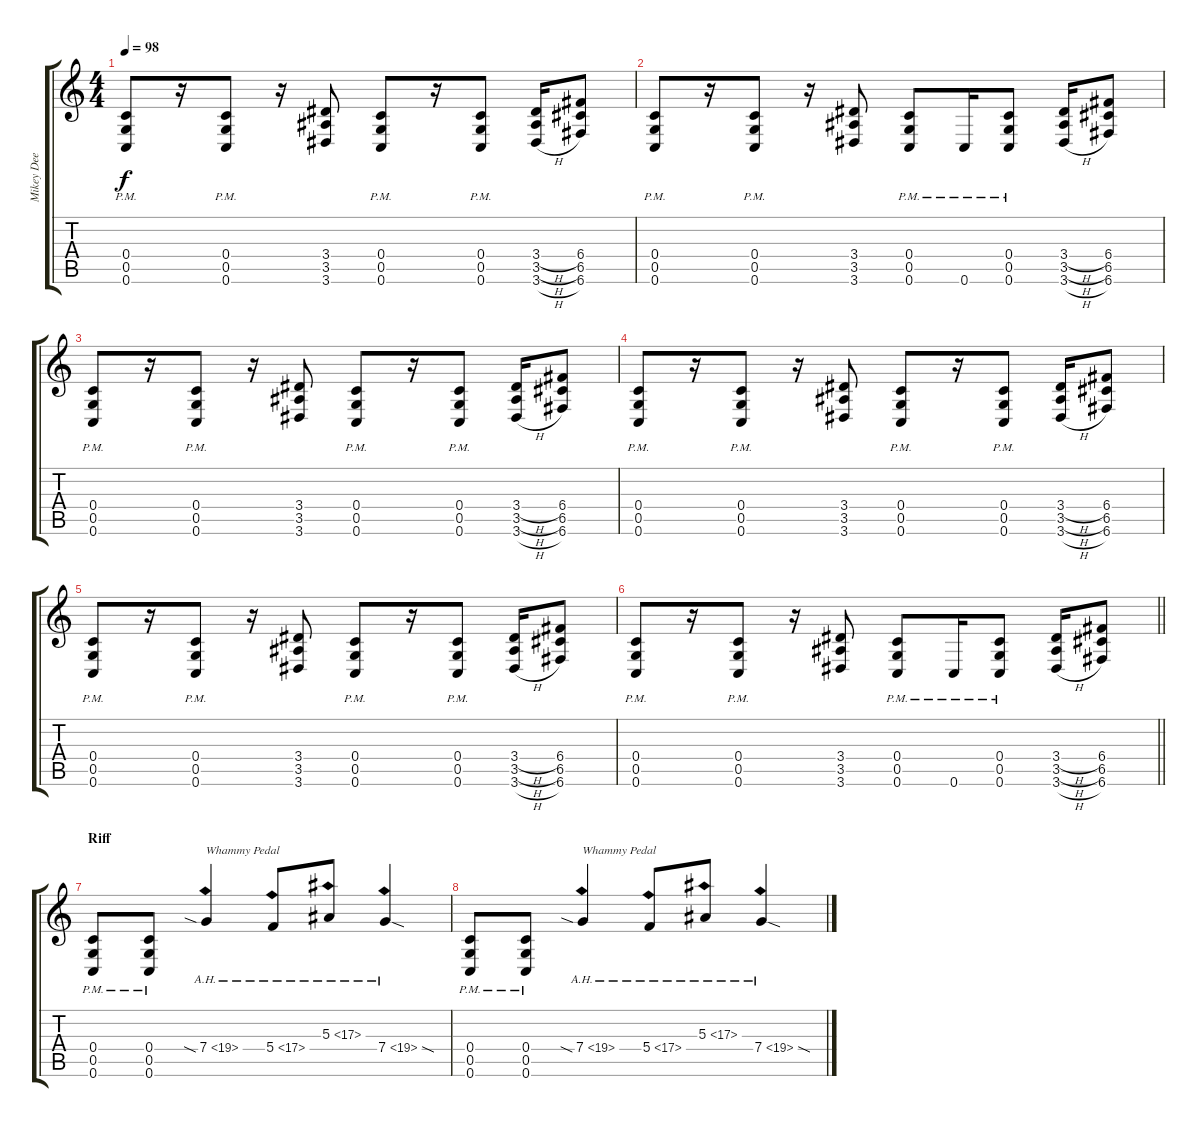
\track ("Mikey Dee" "Mikey Dee") {instrument distortionguitar}
\staff {score tabs}
\tuning (D4 A3 F3 C3 G2 C2) {hide}
\ts (4 4)
\tempo 98
\clef g2
\ks c
(0.4{pm} 0.5{pm} 0.6{pm}).8{dy f} r.16 (0.4{pm} 0.5{pm} 0.6{pm}).8 r.16 (3.4 3.5 3.6).8 (0.4{pm} 0.5{pm} 0.6{pm}).8 r.16 (0.4{pm} 0.5{pm} 0.6{pm}).8 (3.4{h} 3.5{h} 3.6{h}).16 (6.4 6.5 6.6).8 |
(0.4{pm} 0.5{pm} 0.6{pm}).8 r.16 (0.4{pm} 0.5{pm} 0.6{pm}).8 r.16 (3.4 3.5 3.6).8 (0.4{pm} 0.5{pm} 0.6{pm}).8 0.6{pm}.16 (0.4{pm} 0.5{pm} 0.6{pm}).8 (3.4{h} 3.5{h} 3.6{h}).16 (6.4 6.5 6.6).8 |
(0.4{pm} 0.5{pm} 0.6{pm}).8 r.16 (0.4{pm} 0.5{pm} 0.6{pm}).8 r.16 (3.4 3.5 3.6).8 (0.4{pm} 0.5{pm} 0.6{pm}).8 r.16 (0.4{pm} 0.5{pm} 0.6{pm}).8 (3.4{h} 3.5{h} 3.6{h}).16 (6.4 6.5 6.6).8 |
(0.4{pm} 0.5{pm} 0.6{pm}).8 r.16 (0.4{pm} 0.5{pm} 0.6{pm}).8 r.16 (3.4 3.5 3.6).8 (0.4{pm} 0.5{pm} 0.6{pm}).8 r.16 (0.4{pm} 0.5{pm} 0.6{pm}).8 (3.4{h} 3.5{h} 3.6{h}).16 (6.4 6.5 6.6).8 |
(0.4{pm} 0.5{pm} 0.6{pm}).8 r.16 (0.4{pm} 0.5{pm} 0.6{pm}).8 r.16 (3.4 3.5 3.6).8 (0.4{pm} 0.5{pm} 0.6{pm}).8 r.16 (0.4{pm} 0.5{pm} 0.6{pm}).8 (3.4{h} 3.5{h} 3.6{h}).16 (6.4 6.5 6.6).8 |
\barLineRight lightlight
(0.4{pm} 0.5{pm} 0.6{pm}).8 r.16 (0.4{pm} 0.5{pm} 0.6{pm}).8 r.16 (3.4 3.5 3.6).8 (0.4{pm} 0.5{pm} 0.6{pm}).8 0.6{pm}.16 (0.4{pm} 0.5{pm} 0.6{pm}).8 (3.4{h} 3.5{h} 3.6{h}).16 (6.4 6.5 6.6).8 |
\section ("" "Riff")
(0.4{pm} 0.5 0.6{pm}).8 (0.4{pm} 0.5{pm} 0.6{pm}).8 7.4{ah 12 sia}.4{txt "Whammy Pedal"} 5.4{ah 12}.8 5.3{ah 12}.8 7.4{ah 12 sod}.4 |
(0.4{pm} 0.5{pm} 0.6{pm}).8 (0.4{pm} 0.5{pm} 0.6{pm}).8 7.4{ah 12 sia}.4{txt "Whammy Pedal"} 5.4{ah 12}.8 5.3{ah 12}.8 7.4{ah 12 sod}.4
